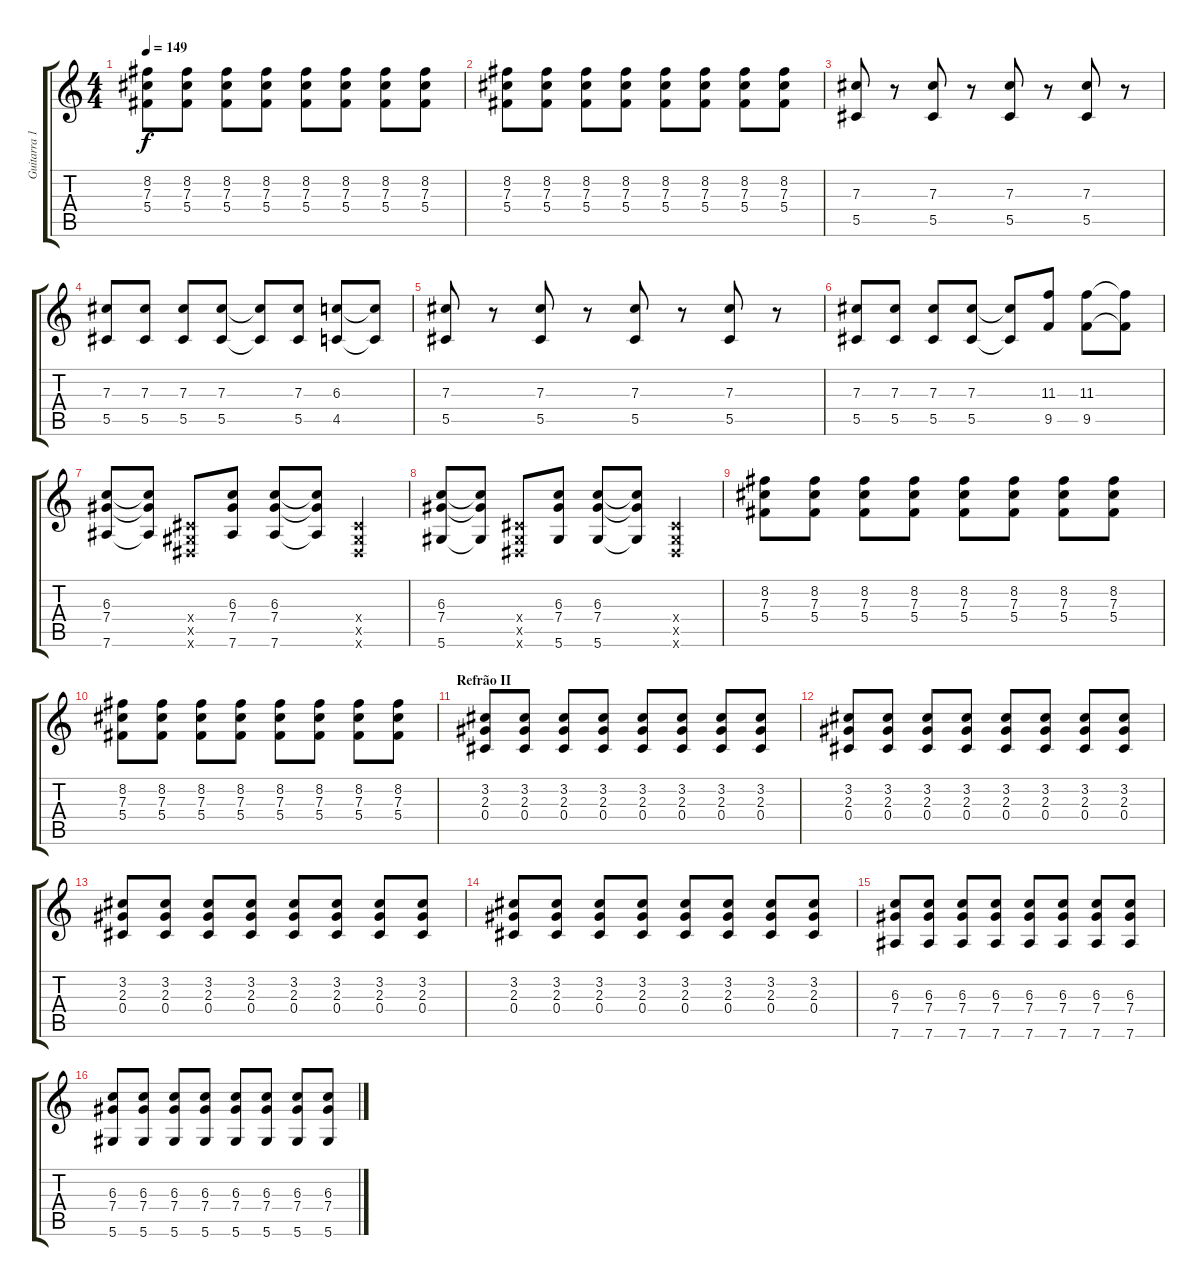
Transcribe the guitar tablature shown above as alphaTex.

\track ("Guitarra 1" "Guitarra 1") {instrument overdrivenguitar}
\staff {score tabs}
\tuning (Eb4 Bb3 Gb3 Db3 Ab2 Eb2) {hide}
\ts (4 4)
\tempo 149
\clef g2
\ks c
(8.2 7.3 5.4).8{dy f} (8.2 7.3 5.4).8 (8.2 7.3 5.4).8 (8.2 7.3 5.4).8 (8.2 7.3 5.4).8 (8.2 7.3 5.4).8 (8.2 7.3 5.4).8 (8.2 7.3 5.4).8 |
(8.2 7.3 5.4).8 (8.2 7.3 5.4).8 (8.2 7.3 5.4).8 (8.2 7.3 5.4).8 (8.2 7.3 5.4).8 (8.2 7.3 5.4).8 (8.2 7.3 5.4).8 (8.2 7.3 5.4).8 |
(7.3 5.5).8 r.8 (7.3 5.5).8 r.8 (7.3 5.5).8 r.8 (7.3 5.5).8 r.8 |
(7.3 5.5).8 (7.3 5.5).8 (7.3 5.5).8 (7.3 5.5).8 (7.3{t} 5.5{t}).8 (7.3 5.5).8 (6.3 4.5).8 (6.3{t} 4.5{t}).8 |
(7.3 5.5).8 r.8 (7.3 5.5).8 r.8 (7.3 5.5).8 r.8 (7.3 5.5).8 r.8 |
(7.3 5.5).8 (7.3 5.5).8 (7.3 5.5).8 (7.3 5.5).8 (7.3{t} 5.5{t}).8 (11.3 9.5).8 (11.3 9.5).8 (11.3{t} 9.5{t}).8 |
(6.3 7.4 7.6).8 (6.3{t} 7.4{t} 7.6{t}).8 (0.4{x} 0.5{x} 0.6{x}).8 (6.3 7.4 7.6).8 (6.3 7.4 7.6).8 (6.3{t} 7.4{t} 7.6{t}).8 (0.4{x} 0.5{x} 0.6{x}).4 |
(6.3 7.4 5.6).8 (6.3{t} 7.4{t} 5.6{t}).8 (0.4{x} 0.5{x} 0.6{x}).8 (6.3 7.4 5.6).8 (6.3 7.4 5.6).8 (6.3{t} 7.4{t} 5.6{t}).8 (0.4{x} 0.5{x} 0.6{x}).4 |
(8.2 7.3 5.4).8 (8.2 7.3 5.4).8 (8.2 7.3 5.4).8 (8.2 7.3 5.4).8 (8.2 7.3 5.4).8 (8.2 7.3 5.4).8 (8.2 7.3 5.4).8 (8.2 7.3 5.4).8 |
(8.2 7.3 5.4).8 (8.2 7.3 5.4).8 (8.2 7.3 5.4).8 (8.2 7.3 5.4).8 (8.2 7.3 5.4).8 (8.2 7.3 5.4).8 (8.2 7.3 5.4).8 (8.2 7.3 5.4).8 |
\section ("" "Refrão II")
(3.2 2.3 0.4).8 (3.2 2.3 0.4).8 (3.2 2.3 0.4).8 (3.2 2.3 0.4).8 (3.2 2.3 0.4).8 (3.2 2.3 0.4).8 (3.2 2.3 0.4).8 (3.2 2.3 0.4).8 |
(3.2 2.3 0.4).8 (3.2 2.3 0.4).8 (3.2 2.3 0.4).8 (3.2 2.3 0.4).8 (3.2 2.3 0.4).8 (3.2 2.3 0.4).8 (3.2 2.3 0.4).8 (3.2 2.3 0.4).8 |
(3.2 2.3 0.4).8 (3.2 2.3 0.4).8 (3.2 2.3 0.4).8 (3.2 2.3 0.4).8 (3.2 2.3 0.4).8 (3.2 2.3 0.4).8 (3.2 2.3 0.4).8 (3.2 2.3 0.4).8 |
(3.2 2.3 0.4).8 (3.2 2.3 0.4).8 (3.2 2.3 0.4).8 (3.2 2.3 0.4).8 (3.2 2.3 0.4).8 (3.2 2.3 0.4).8 (3.2 2.3 0.4).8 (3.2 2.3 0.4).8 |
(6.3 7.4 7.6).8 (6.3 7.4 7.6).8 (6.3 7.4 7.6).8 (6.3 7.4 7.6).8 (6.3 7.4 7.6).8 (6.3 7.4 7.6).8 (6.3 7.4 7.6).8 (6.3 7.4 7.6).8 |
(6.3 7.4 5.6).8 (6.3 7.4 5.6).8 (6.3 7.4 5.6).8 (6.3 7.4 5.6).8 (6.3 7.4 5.6).8 (6.3 7.4 5.6).8 (6.3 7.4 5.6).8 (6.3 7.4 5.6).8
